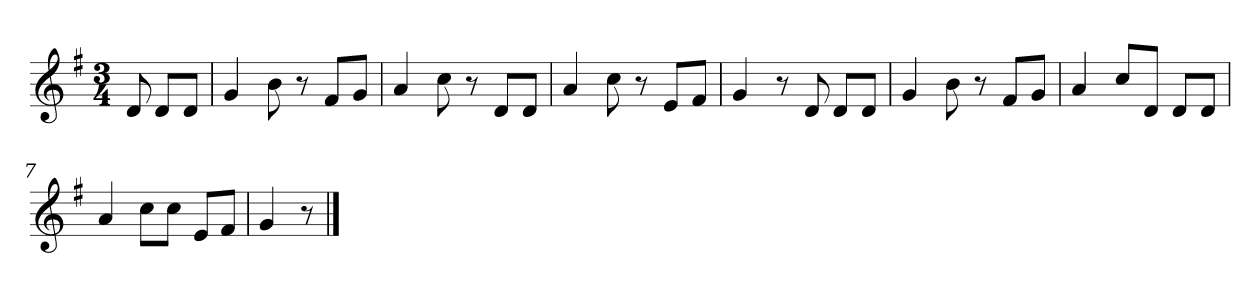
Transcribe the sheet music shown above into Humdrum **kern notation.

**kern
*part1
*staff1
*k[f#]
*M3/4
*MM120
=
8d
8dL
8dJ
=1
4g
8b
8r
8f#L
8gJ
=2
4a
8cc
8r
8dL
8dJ
=3
4a
8cc
8r
8eL
8f#J
=4
4g
8r
8d
8dL
8dJ
=5
4g
8b
8r
8f#L
8gJ
=6
4a
8ccL
8dJ
8dL
8dJ
=7
4a
8ccL
8ccJ
8eL
8f#J
=8
4g
8r
==
*-
